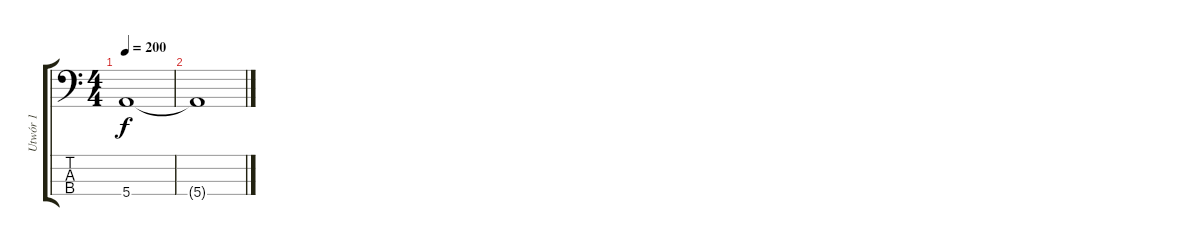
\track ("Utwór 1" "Utwór 1") {instrument electricbasspick}
\staff {score tabs}
\tuning (G2 D2 A1 E1) {hide}
\ts (4 4)
\tempo 200
\clef f4
\ks c
5.4.1{dy f} |
5.4{t}.1
